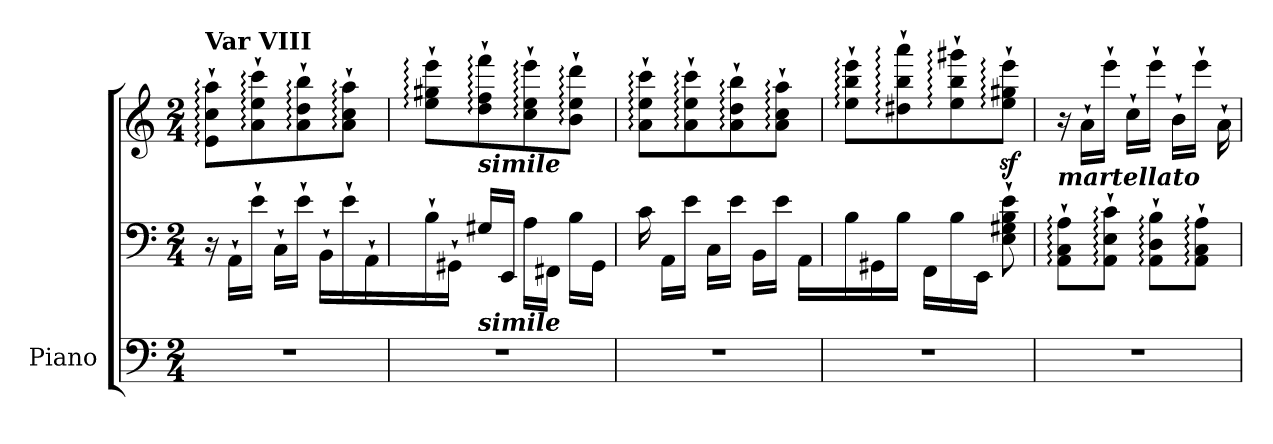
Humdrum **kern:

**kern	**kern	**kern	**dynam
*part1	*part1	*part1	*part1
*staff3	*staff2	*staff1	*staff1/2/3
*I"Piano	*	*	*
*I'Pno.	*	*	*
!!LO:LB:g=z
*clefF4	*clefF4	*clefG2	*
*k[]	*k[]	*k[]	*
*M2/4	*M2/4	*M2/4	*
*MM100	*MM100	*MM100	*
=1	=1	=1	=1
!	!	!LO:TX:a:B:t=Var VIII	!
!	!	!	!LO:DY:a
!	!	!	!LO:DY:n=1:b
!	!	!	!LO:DY:n=2:b
2r	16r	8e\:` 8cc\:` 8aa\:`L	ff other-dynamics ff
.	16AA`\LL	.	.
.	16e`\JJ	8a\:` 8ee\:` 8ccc\:`	.
.	16C`\LL	.	.
.	16e`\JJ	8a\:` 8dd\:` 8bb\:`	.
.	16BB`\LL	.	.
.	16e`\	8a\:` 8cc\:` 8aa\:`J	.
.	16AA`\	.	.
=2	=2	=2	=2
2r	16B`\	8ee\:` 8gg#X\:` 8eee\:`L	.
.	16GG#X`\JJ	.	.
!	!	!LO:TX:b:Bi:t=simile	!
!	!LO:TX:b:Bi:t=simile	!	!
.	16G#X/LL	8dd\:` 8ff\:` 8fff\:`	.
.	16EE/JJ	.	.
.	16A\LL	8cc\:` 8ee\:` 8eee\:`	.
.	16FF#X\JJ	.	.
.	16B\LL	8b\:` 8ee\:` 8ddd\:`J	.
.	16GG#\JJ	.	.
=3	=3	=3	=3
2r	16c\	8a\:` 8ee\:` 8ccc\:`L	.
.	16AA\LL	.	.
.	16e\JJ	8a\:` 8ee\:` 8ccc\:`	.
.	16C\LL	.	.
.	16e\JJ	8a\:` 8dd\:` 8bb\:`	.
.	16BB\LL	.	.
.	16e\JJ	8a\:` 8cc\:` 8aa\:`J	.
.	16AA\LL	.	.
=4	=4	=4	=4
2r	16B\	8ee\:` 8bb\:` 8eee\:`L	.
.	16GG#X\	.	.
.	16B\JJ	8dd#X\:` 8bb\:` 8aaa\:`	.
.	16FF\LL	.	.
.	16B\	8ee\:` 8bb\:` 8ggg#X\:`	.
.	16EE\JJ	.	.
.	8E\` 8G#X\` 8B\` 8e\`	8ee\z<:` 8gg#X\z<:` 8eee\z<:`J	.
!!LO:LB:g=z
=5	=5	=5	=5
!	!	!LO:TX:b:Bi:t=martellato	!
2r	8AA\:` 8C\:` 8A\:`L	16r	.
.	.	16a`\LL	.
.	8AA\:` 8E\:` 8c\:`J	16eee`\JJ	.
.	.	16cc`\LL	.
.	8AA\:` 8D\:` 8B\:`L	16eee`\JJ	.
.	.	16b`\LL	.
.	8AA\:` 8C\:` 8A\:`J	16eee`\JJ	.
.	.	16a`\LL	.
=	=	=	=
*-	*-	*-	*-
